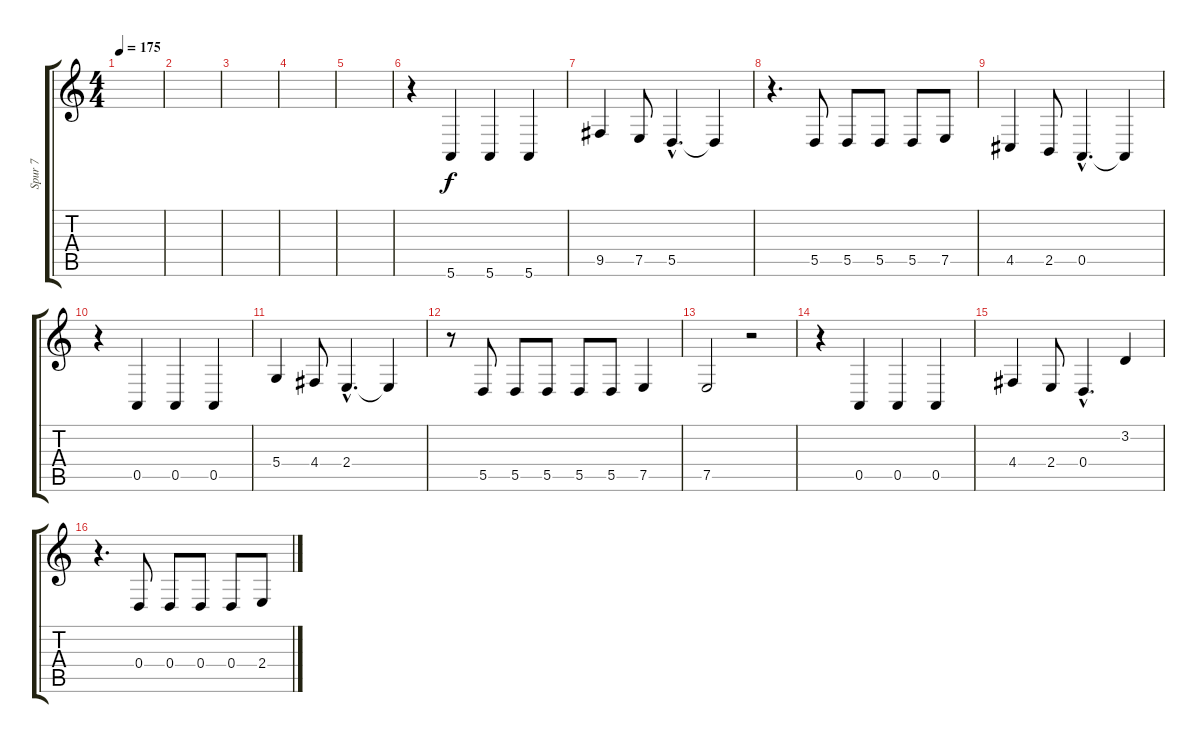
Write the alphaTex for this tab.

\track ("Spur 7" "Spur 7") {instrument clarinet}
\staff {score tabs}
\tuning (E4 B3 G3 D3 A2 E2) {hide}
\ts (4 4)
\tempo 175
\clef g2
\ks c
|
|
|
|
|
r.4 5.6.4 5.6.4 5.6.4 |
9.5.4 7.5.8 5.5{hac}.4{d} 5.5{t}.4 |
r.4{d} 5.5.8 5.5.8 5.5.8 5.5.8 7.5.8 |
4.5.4 2.5.8 0.5{hac}.4{d} 0.5{t}.4 |
r.4 0.5.4 0.5.4 0.5.4 |
5.4.4 4.4.8 2.4{hac}.4{d} 2.4{t}.4 |
r.8 5.5.8 5.5.8 5.5.8 5.5.8 5.5.8 7.5.4 |
7.5.2 r.2 |
r.4 0.5.4 0.5.4 0.5.4 |
4.4.4 2.4.8 0.4{hac}.4{d} 3.2.4 |
r.4{d} 0.4.8 0.4.8 0.4.8 0.4.8 2.4.8
